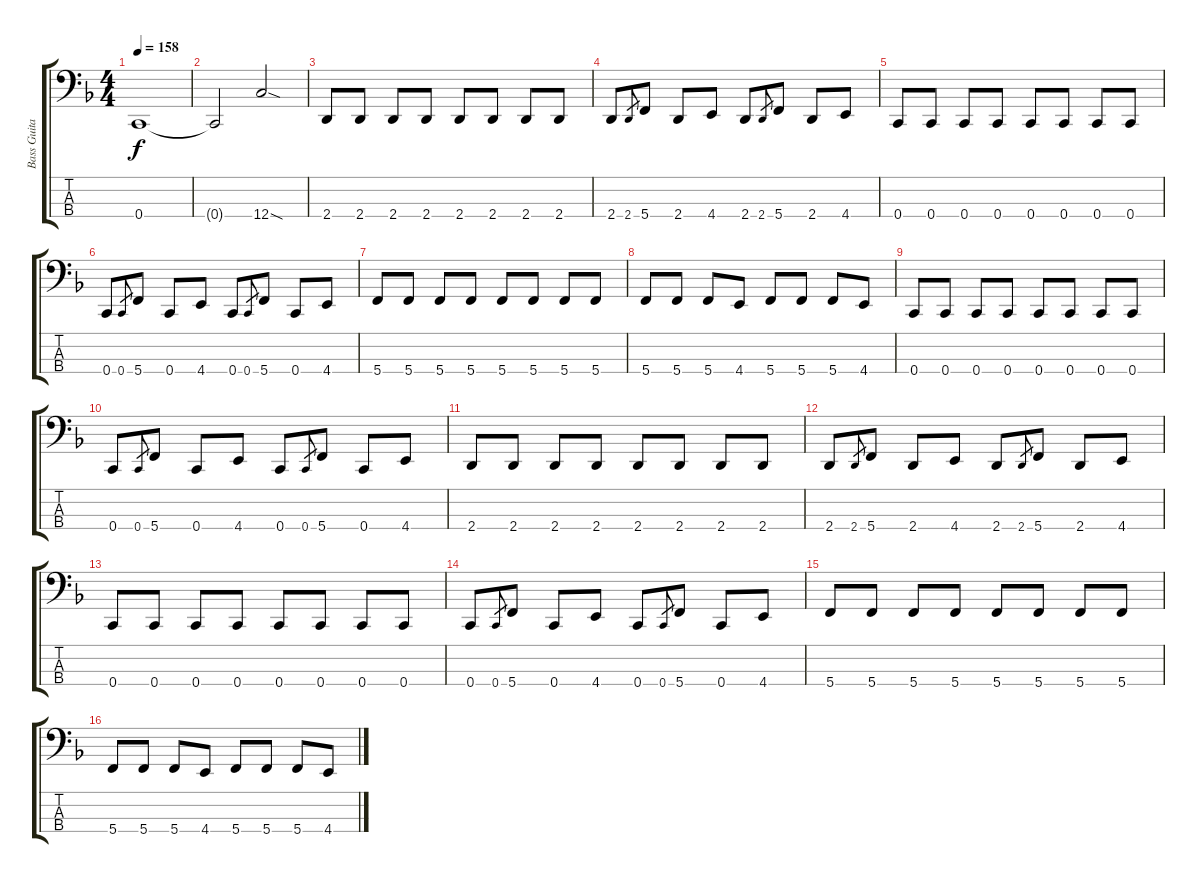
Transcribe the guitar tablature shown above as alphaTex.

\track ("Bass Guitar" "Bass Guita") {instrument electricbasspick}
\staff {score tabs}
\tuning (F2 C2 G1 C1) {hide}
\ts (4 4)
\tempo 158
\clef f4
\ks f
0.4.1{dy f} |
0.4{t}.2 12.4{sod}.2 |
2.4.8 2.4.8 2.4.8 2.4.8 2.4.8 2.4.8 2.4.8 2.4.8 |
2.4.8 2.4.8{gr} 5.4.8 2.4.8 4.4.8 2.4.8 2.4.8{gr} 5.4.8 2.4.8 4.4.8 |
0.4.8 0.4.8 0.4.8 0.4.8 0.4.8 0.4.8 0.4.8 0.4.8 |
0.4.8 0.4.8{gr} 5.4.8 0.4.8 4.4.8 0.4.8 0.4.8{gr} 5.4.8 0.4.8 4.4.8 |
5.4.8 5.4.8 5.4.8 5.4.8 5.4.8 5.4.8 5.4.8 5.4.8 |
5.4.8 5.4.8 5.4.8 4.4.8 5.4.8 5.4.8 5.4.8 4.4.8 |
0.4.8 0.4.8 0.4.8 0.4.8 0.4.8 0.4.8 0.4.8 0.4.8 |
0.4.8 0.4.8{gr} 5.4.8 0.4.8 4.4.8 0.4.8 0.4.8{gr} 5.4.8 0.4.8 4.4.8 |
2.4.8 2.4.8 2.4.8 2.4.8 2.4.8 2.4.8 2.4.8 2.4.8 |
2.4.8 2.4.8{gr} 5.4.8 2.4.8 4.4.8 2.4.8 2.4.8{gr} 5.4.8 2.4.8 4.4.8 |
0.4.8 0.4.8 0.4.8 0.4.8 0.4.8 0.4.8 0.4.8 0.4.8 |
0.4.8 0.4.8{gr} 5.4.8 0.4.8 4.4.8 0.4.8 0.4.8{gr} 5.4.8 0.4.8 4.4.8 |
5.4.8 5.4.8 5.4.8 5.4.8 5.4.8 5.4.8 5.4.8 5.4.8 |
5.4.8 5.4.8 5.4.8 4.4.8 5.4.8 5.4.8 5.4.8 4.4.8
